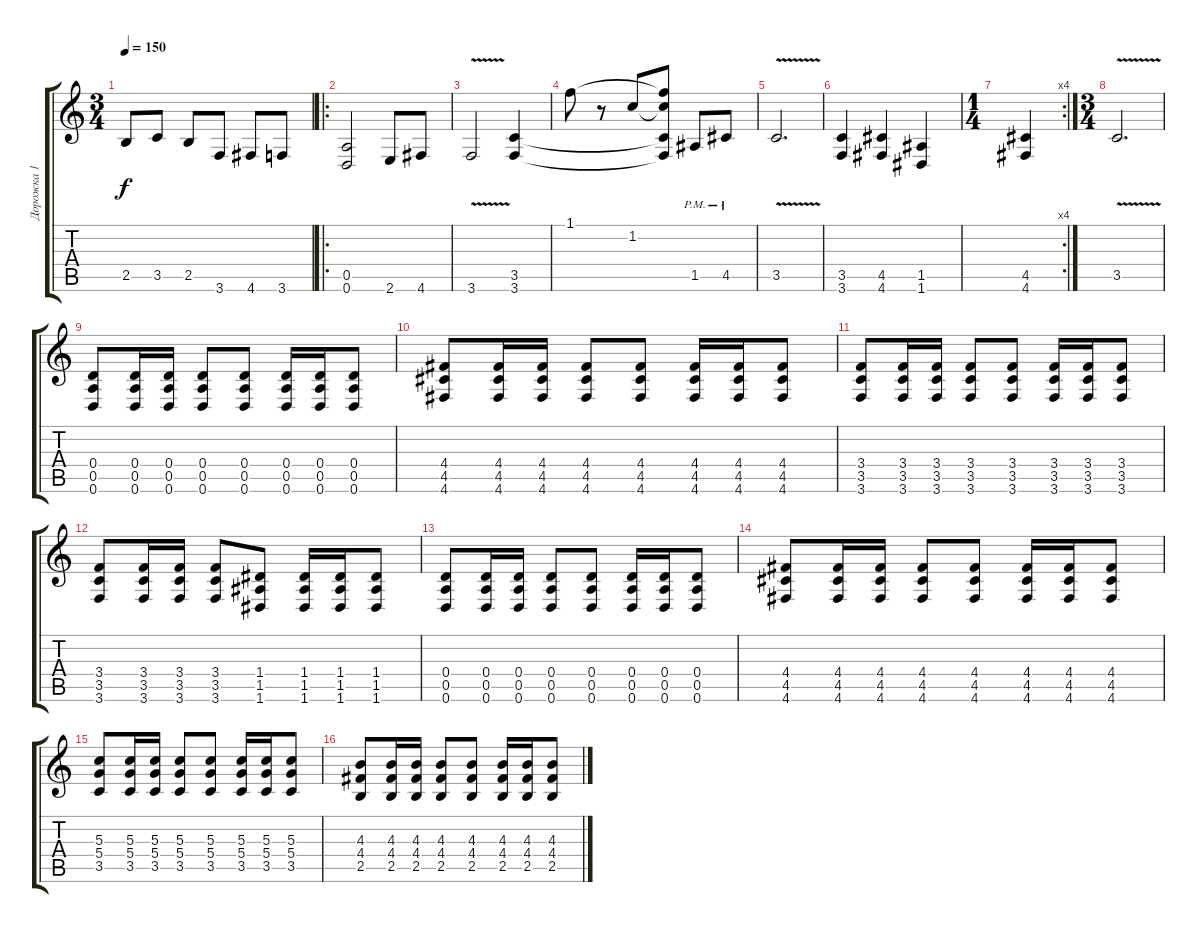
\track ("Дорожка 1" "Дорожка 1") {instrument distortionguitar}
\staff {score tabs}
\tuning (E4 B3 G3 D3 A2 D2) {hide}
\ts (3 4)
\tempo 150
\clef g2
\ks c
2.5.8{dy f} 3.5.8 2.5.8 3.6.8 4.6.8 3.6.8 |
\ro
(0.5 0.6).2 2.6.8 4.6.8 |
3.6{v}.2 (3.5 3.6).4 |
1.1.8 r.8 1.2.8 (1.1{t} 1.2{t} 3.5{t} 3.6{t}).8 1.5{pm}.8 4.5{pm}.8 |
3.5{v}.2{d} |
(3.5 3.6).4 (4.5 4.6).4 (1.5 1.6).4 |
\rc 4
\ts (1 4)
(4.5 4.6).4 |
\ts (3 4)
3.5{v}.2{d} |
(0.4 0.5 0.6).8 (0.4 0.5 0.6).16 (0.4 0.5 0.6).16 (0.4 0.5 0.6).8 (0.4 0.5 0.6).8 (0.4 0.5 0.6).16 (0.4 0.5 0.6).16 (0.4 0.5 0.6).8 |
(4.4 4.5 4.6).8 (4.4 4.5 4.6).16 (4.4 4.5 4.6).16 (4.4 4.5 4.6).8 (4.4 4.5 4.6).8 (4.4 4.5 4.6).16 (4.4 4.5 4.6).16 (4.4 4.5 4.6).8 |
(3.4 3.5 3.6).8 (3.4 3.5 3.6).16 (3.4 3.5 3.6).16 (3.4 3.5 3.6).8 (3.4 3.5 3.6).8 (3.4 3.5 3.6).16 (3.4 3.5 3.6).16 (3.4 3.5 3.6).8 |
(3.4 3.5 3.6).8 (3.4 3.5 3.6).16 (3.4 3.5 3.6).16 (3.4 3.5 3.6).8 (1.4 1.5 1.6).8 (1.4 1.5 1.6).16 (1.4 1.5 1.6).16 (1.4 1.5 1.6).8 |
(0.4 0.5 0.6).8 (0.4 0.5 0.6).16 (0.4 0.5 0.6).16 (0.4 0.5 0.6).8 (0.4 0.5 0.6).8 (0.4 0.5 0.6).16 (0.4 0.5 0.6).16 (0.4 0.5 0.6).8 |
(4.4 4.5 4.6).8 (4.4 4.5 4.6).16 (4.4 4.5 4.6).16 (4.4 4.5 4.6).8 (4.4 4.5 4.6).8 (4.4 4.5 4.6).16 (4.4 4.5 4.6).16 (4.4 4.5 4.6).8 |
(5.3 5.4 3.5).8 (5.3 5.4 3.5).16 (5.3 5.4 3.5).16 (5.3 5.4 3.5).8 (5.3 5.4 3.5).8 (5.3 5.4 3.5).16 (5.3 5.4 3.5).16 (5.3 5.4 3.5).8 |
(4.3 4.4 2.5).8 (4.3 4.4 2.5).16 (4.3 4.4 2.5).16 (4.3 4.4 2.5).8 (4.3 4.4 2.5).8 (4.3 4.4 2.5).16 (4.3 4.4 2.5).16 (4.3 4.4 2.5).8
